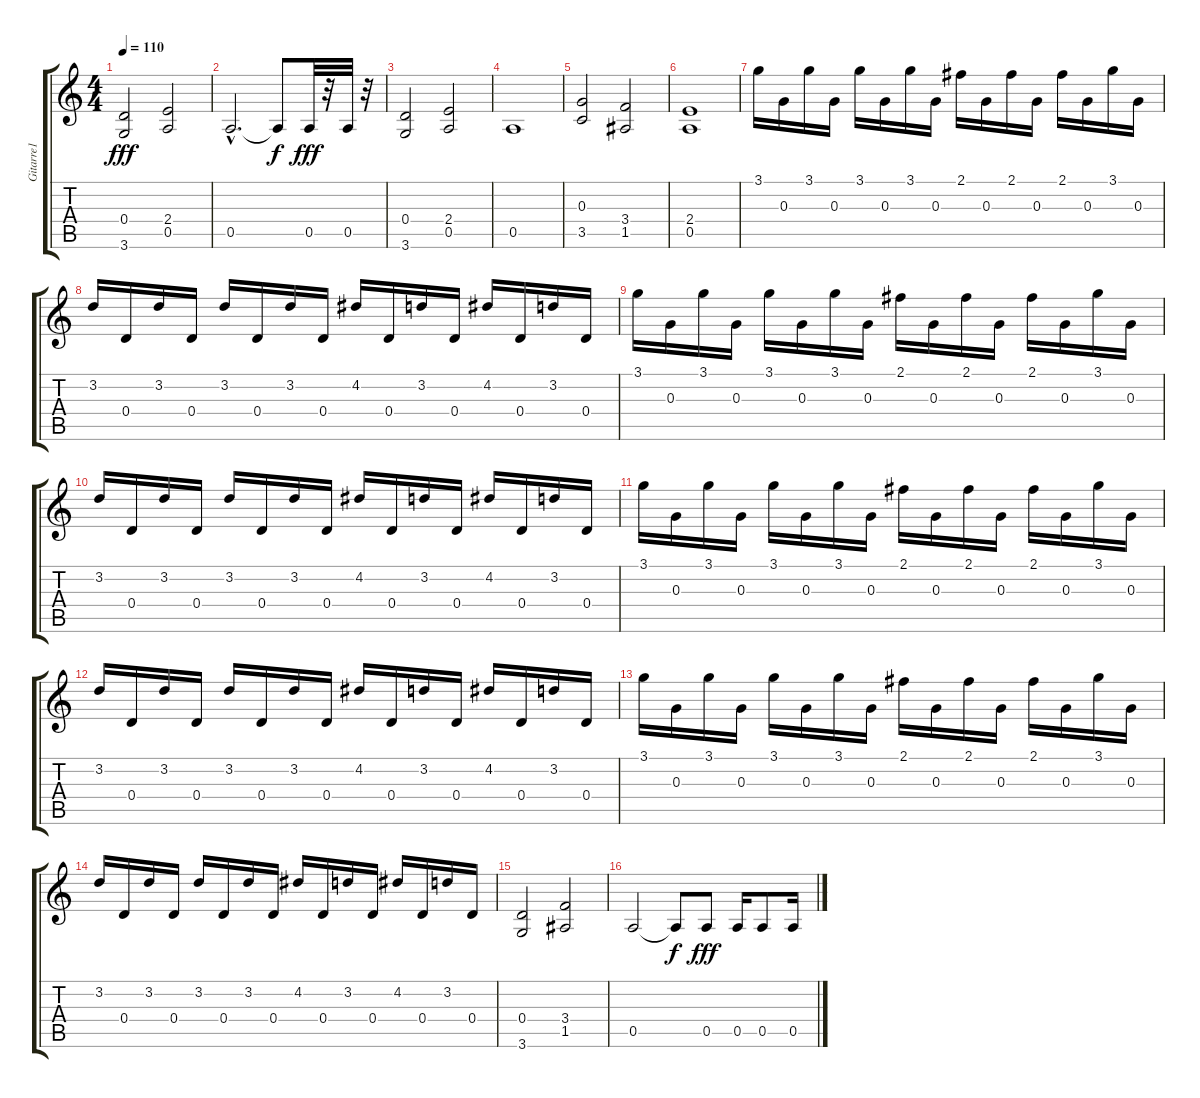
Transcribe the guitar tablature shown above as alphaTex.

\track ("Gitarre1" "Gitarre1") {instrument overdrivenguitar}
\staff {score tabs}
\tuning (E4 B3 G3 D3 A2 E2) {hide}
\ts (4 4)
\tempo 110
\clef g2
\ks c
(0.4 3.6).2{dy fff} (2.4 0.5).2 |
0.5{hac}.2{d} 0.5{t}.8{dy f} 0.5.32{dy fff} r.32 0.5.32 r.32 |
(0.4 3.6).2 (2.4 0.5).2 |
0.5.1 |
(0.3 3.5).2 (3.4 1.5).2 |
(2.4 0.5).1 |
3.1.16 0.3.16 3.1.16 0.3.16 3.1.16 0.3.16 3.1.16 0.3.16 2.1.16 0.3.16 2.1.16 0.3.16 2.1.16 0.3.16 3.1.16 0.3.16 |
3.2.16 0.4.16 3.2.16 0.4.16 3.2.16 0.4.16 3.2.16 0.4.16 4.2.16 0.4.16 3.2.16 0.4.16 4.2.16 0.4.16 3.2.16 0.4.16 |
3.1.16 0.3.16 3.1.16 0.3.16 3.1.16 0.3.16 3.1.16 0.3.16 2.1.16 0.3.16 2.1.16 0.3.16 2.1.16 0.3.16 3.1.16 0.3.16 |
3.2.16 0.4.16 3.2.16 0.4.16 3.2.16 0.4.16 3.2.16 0.4.16 4.2.16 0.4.16 3.2.16 0.4.16 4.2.16 0.4.16 3.2.16 0.4.16 |
3.1.16 0.3.16 3.1.16 0.3.16 3.1.16 0.3.16 3.1.16 0.3.16 2.1.16 0.3.16 2.1.16 0.3.16 2.1.16 0.3.16 3.1.16 0.3.16 |
3.2.16 0.4.16 3.2.16 0.4.16 3.2.16 0.4.16 3.2.16 0.4.16 4.2.16 0.4.16 3.2.16 0.4.16 4.2.16 0.4.16 3.2.16 0.4.16 |
3.1.16 0.3.16 3.1.16 0.3.16 3.1.16 0.3.16 3.1.16 0.3.16 2.1.16 0.3.16 2.1.16 0.3.16 2.1.16 0.3.16 3.1.16 0.3.16 |
3.2.16 0.4.16 3.2.16 0.4.16 3.2.16 0.4.16 3.2.16 0.4.16 4.2.16 0.4.16 3.2.16 0.4.16 4.2.16 0.4.16 3.2.16 0.4.16 |
(0.4 3.6).2 (3.4 1.5).2 |
0.5.2 0.5{t}.8{dy f} 0.5.8{dy fff} 0.5.16 0.5.8 0.5.16
